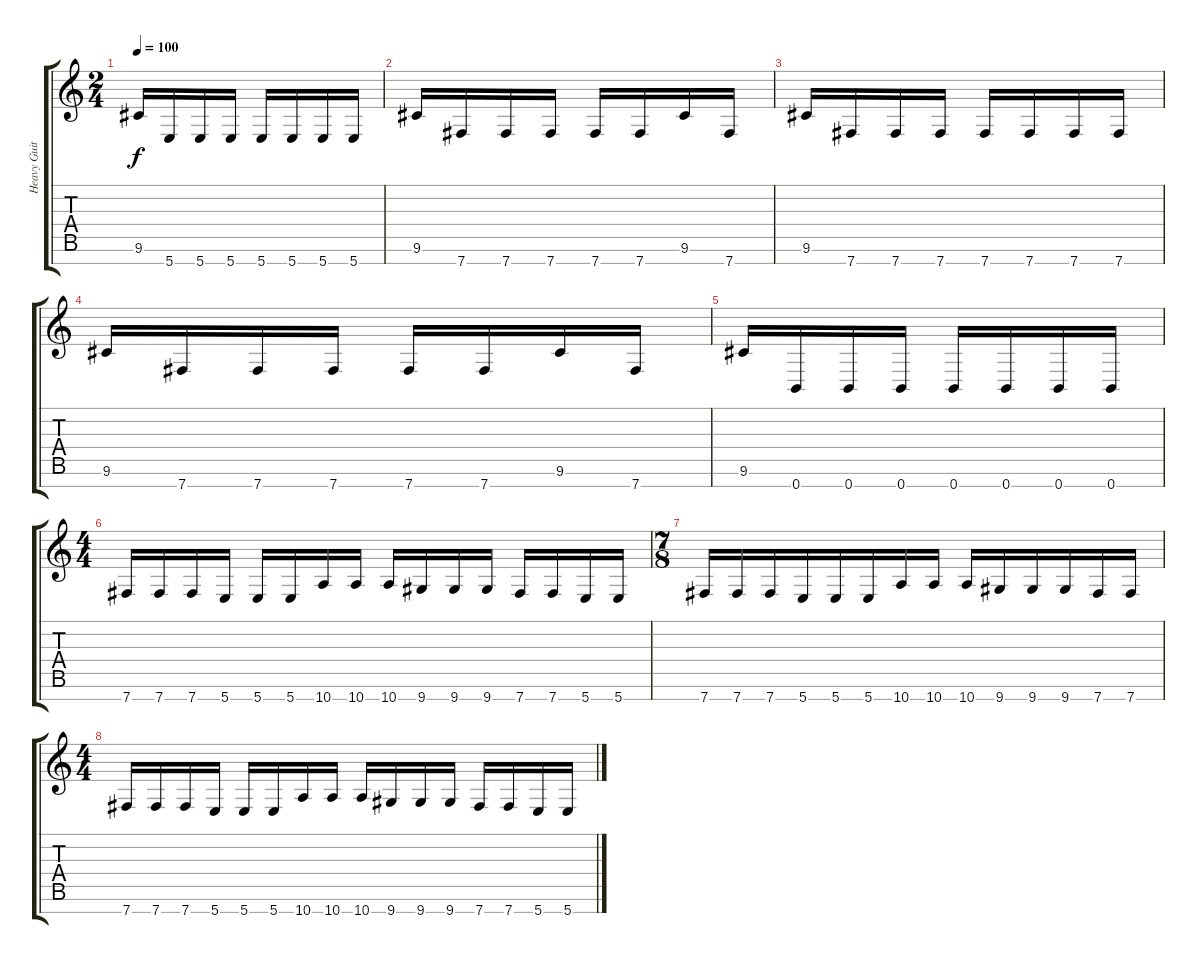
\track ("Heavy Guitar 2" "Heavy Guit") {instrument distortionguitar}
\staff {score tabs}
\tuning (E4 B3 G3 D3 A2 E2 B1) {hide}
\ts (2 4)
\tempo 100
\clef g2
\ks c
9.6.16{dy f} 5.7.16 5.7.16 5.7.16 5.7.16 5.7.16 5.7.16 5.7.16 |
9.6.16 7.7.16 7.7.16 7.7.16 7.7.16 7.7.16 9.6.16 7.7.16 |
9.6.16 7.7.16 7.7.16 7.7.16 7.7.16 7.7.16 7.7.16 7.7.16 |
9.6.16 7.7.16 7.7.16 7.7.16 7.7.16 7.7.16 9.6.16 7.7.16 |
9.6.16 0.7.16 0.7.16 0.7.16 0.7.16 0.7.16 0.7.16 0.7.16 |
\ts (4 4)
7.7.16 7.7.16 7.7.16 5.7.16 5.7.16 5.7.16 10.7.16 10.7.16 10.7.16 9.7.16 9.7.16 9.7.16 7.7.16 7.7.16 5.7.16 5.7.16 |
\ts (7 8)
7.7.16 7.7.16 7.7.16 5.7.16 5.7.16 5.7.16 10.7.16 10.7.16 10.7.16 9.7.16 9.7.16 9.7.16 7.7.16 7.7.16 |
\ts (4 4)
7.7.16 7.7.16 7.7.16 5.7.16 5.7.16 5.7.16 10.7.16 10.7.16 10.7.16 9.7.16 9.7.16 9.7.16 7.7.16 7.7.16 5.7.16 5.7.16
